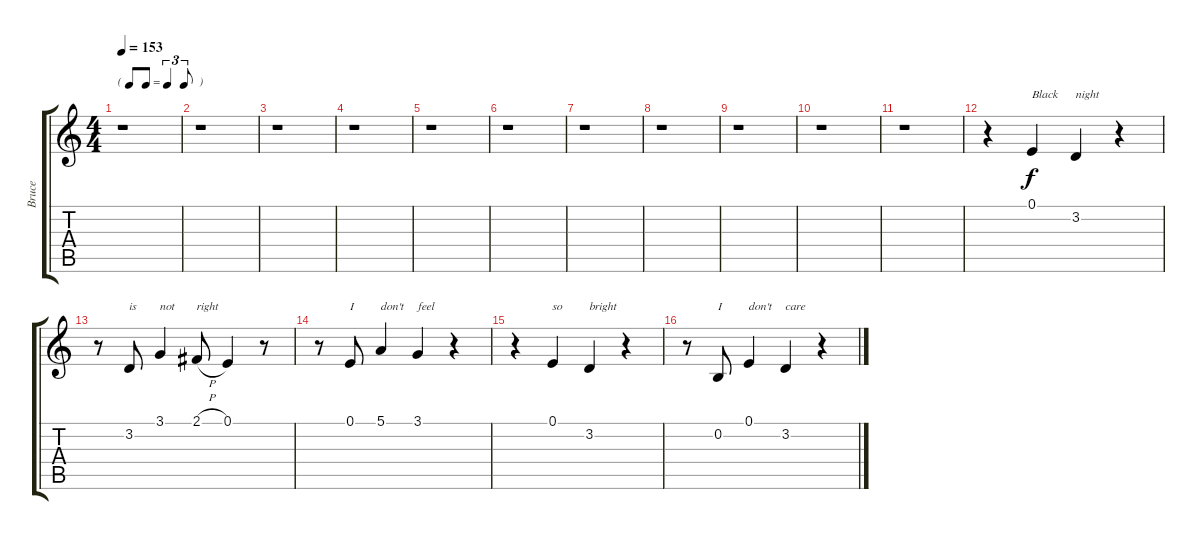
\track ("Bruce" "Bruce") {instrument lead6voice}
\staff {score tabs}
\tuning (E4 B3 G3 D3 A2 E2) {hide}
\ts (4 4)
\tf triplet8th
\tempo 153
\clef g2
\ks c
r.1{dy f instrument lead6voice} |
r.1 |
r.1 |
r.1 |
r.1 |
r.1 |
r.1 |
r.1 |
r.1 |
r.1 |
r.1 |
r.4 0.1.4{txt "Black"} 3.2.4{txt "night"} r.4 |
r.8 3.2.8{txt "is"} 3.1.4{txt "not"} 2.1{h}.8{txt "right"} 0.1.4 r.8 |
r.8 0.1.8{txt "I"} 5.1.4{txt "don't"} 3.1.4{txt "feel"} r.4 |
r.4 0.1.4{txt "so"} 3.2.4{txt "bright"} r.4 |
r.8 0.2.8{txt "I"} 0.1.4{txt "don't"} 3.2.4{txt "care"} r.4
